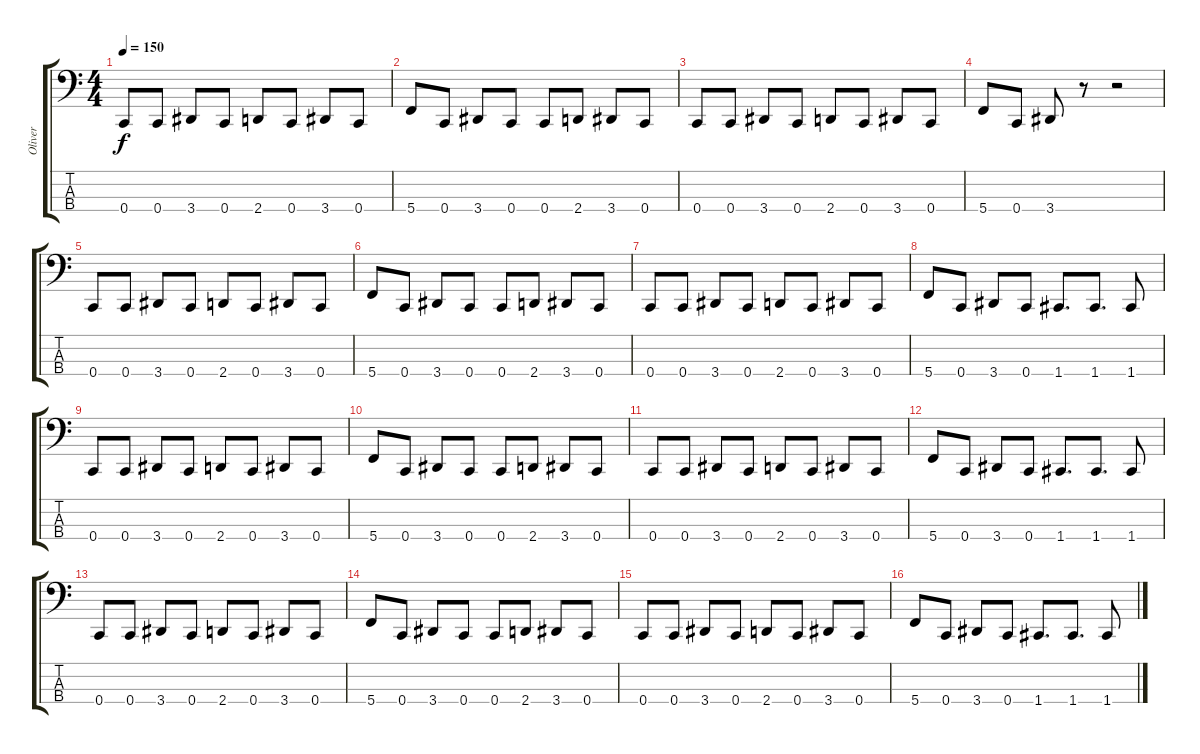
\track ("Oliver" "Oliver") {instrument electricbasspick}
\staff {score tabs}
\tuning (Eb2 Bb1 F1 C1) {hide}
\ts (4 4)
\tempo 150
\clef f4
\ks c
0.4.8{dy f} 0.4.8 3.4.8 0.4.8 2.4.8 0.4.8 3.4.8 0.4.8 |
5.4.8 0.4.8 3.4.8 0.4.8 0.4.8 2.4.8 3.4.8 0.4.8 |
0.4.8 0.4.8 3.4.8 0.4.8 2.4.8 0.4.8 3.4.8 0.4.8 |
5.4.8 0.4.8 3.4.8 r.8 r.2 |
0.4.8 0.4.8 3.4.8 0.4.8 2.4.8 0.4.8 3.4.8 0.4.8 |
5.4.8 0.4.8 3.4.8 0.4.8 0.4.8 2.4.8 3.4.8 0.4.8 |
0.4.8 0.4.8 3.4.8 0.4.8 2.4.8 0.4.8 3.4.8 0.4.8 |
5.4.8 0.4.8 3.4.8 0.4.8 1.4.8{d} 1.4.8{d} 1.4.8 |
0.4.8 0.4.8 3.4.8 0.4.8 2.4.8 0.4.8 3.4.8 0.4.8 |
5.4.8 0.4.8 3.4.8 0.4.8 0.4.8 2.4.8 3.4.8 0.4.8 |
0.4.8 0.4.8 3.4.8 0.4.8 2.4.8 0.4.8 3.4.8 0.4.8 |
5.4.8 0.4.8 3.4.8 0.4.8 1.4.8{d} 1.4.8{d} 1.4.8 |
0.4.8 0.4.8 3.4.8 0.4.8 2.4.8 0.4.8 3.4.8 0.4.8 |
5.4.8 0.4.8 3.4.8 0.4.8 0.4.8 2.4.8 3.4.8 0.4.8 |
0.4.8 0.4.8 3.4.8 0.4.8 2.4.8 0.4.8 3.4.8 0.4.8 |
5.4.8 0.4.8 3.4.8 0.4.8 1.4.8{d} 1.4.8{d} 1.4.8
